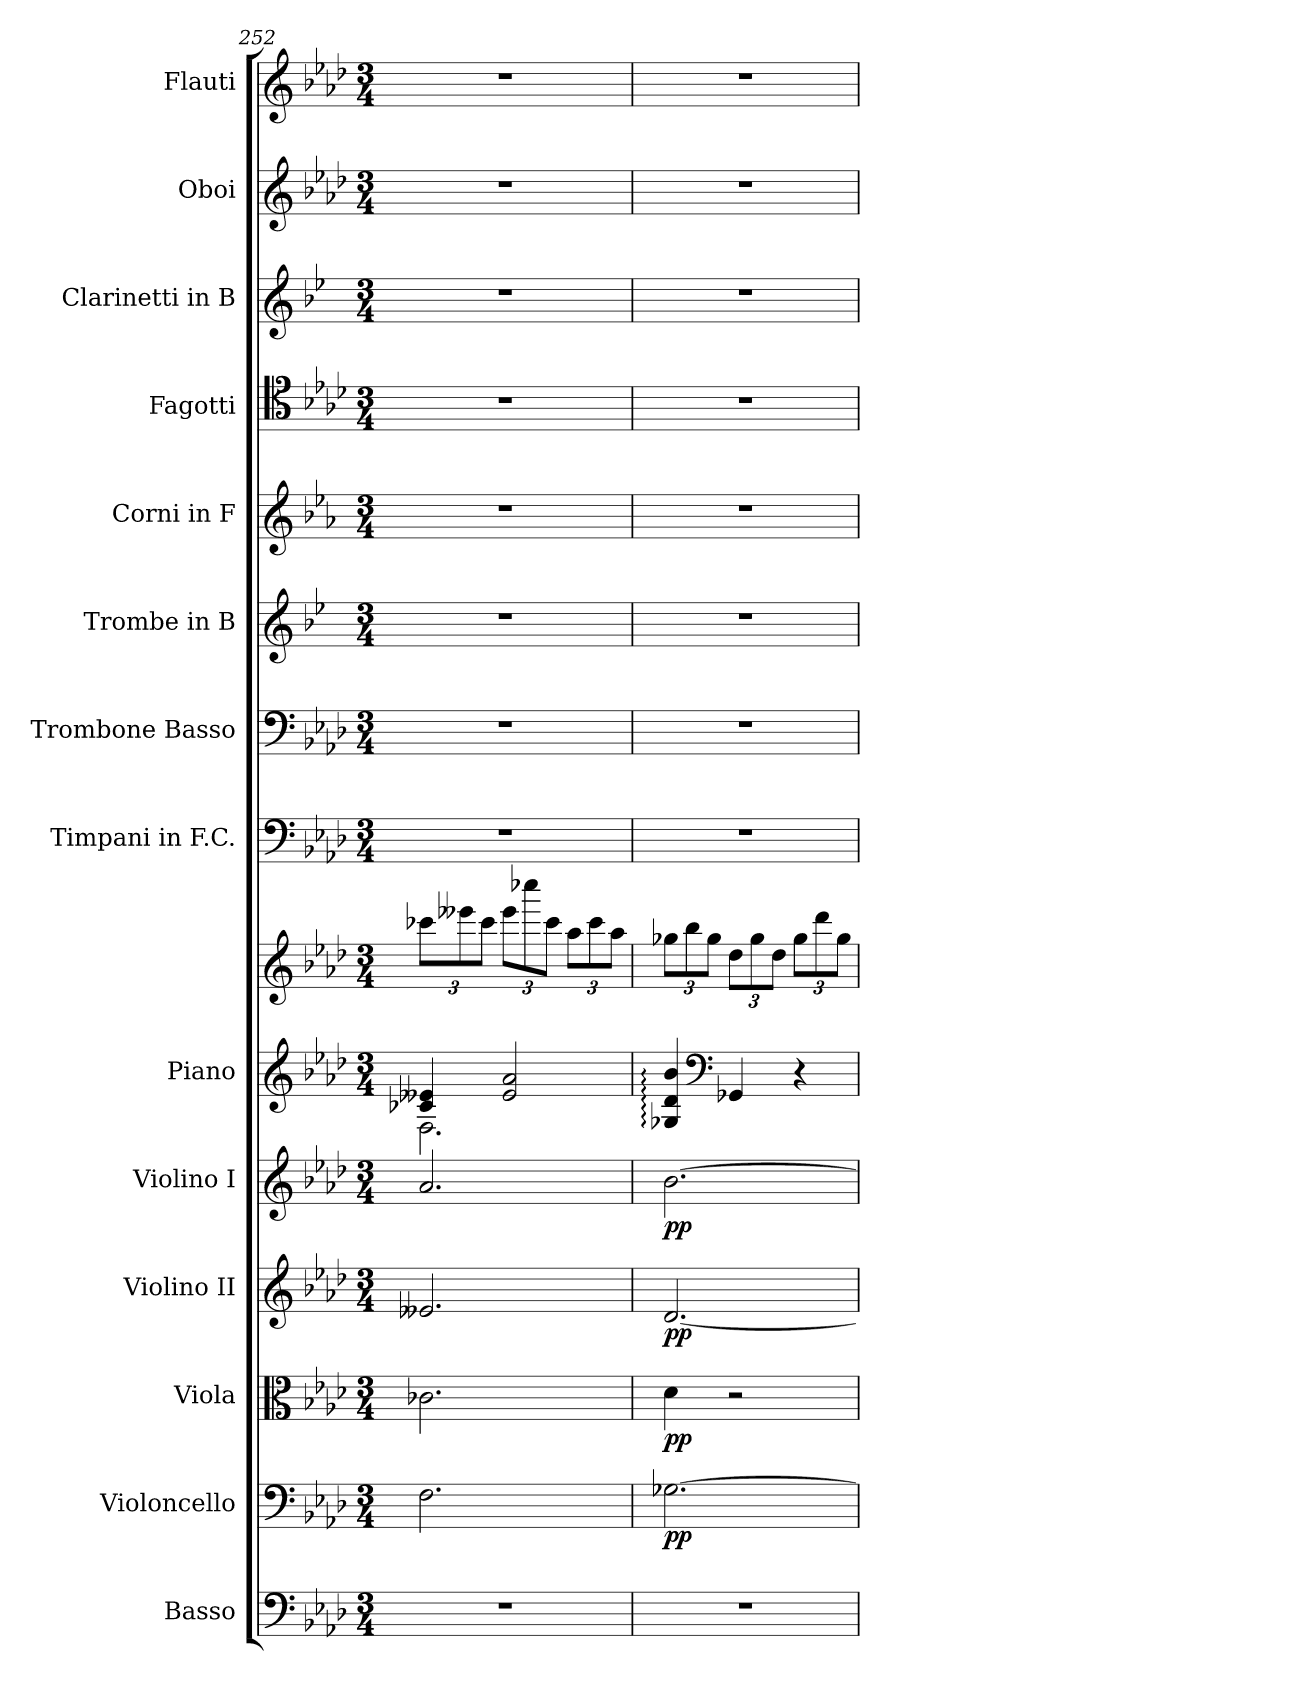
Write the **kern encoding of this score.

**kern	**kern	**dynam	**kern	**dynam	**kern	**dynam	**kern	**dynam	**kern	**kern	**kern	**kern	**kern	**kern	**kern	**kern	**kern	**kern
*part14	*part13	*part13	*part12	*part12	*part11	*part11	*part10	*part10	*part9	*part9	*part8	*part7	*part6	*part5	*part4	*part3	*part2	*part1
*staff15	*staff14	*staff14	*staff13	*staff13	*staff12	*staff12	*staff11	*staff11	*staff10	*staff9	*staff8	*staff7	*staff6	*staff5	*staff4	*staff3	*staff2	*staff1
*I"Basso	*I"Violoncello	*	*I"Viola	*	*I"Violino II	*	*I"Violino I	*	*I"Piano	*	*I"Timpani in F.C.	*I"Trombone Basso	*I"Trombe in B	*I"Corni in F	*I"Fagotti	*I"Clarinetti in B	*I"Oboi	*I"Flauti
*	*	*	*	*	*	*	*	*	*I'Pno.	*	*I'Timp.	*	*	*	*	*	*I'Ob.	*I'Fl.
!!LO:PB:g=z
*clefF4	*clefF4	*	*clefC3	*	*clefG2	*	*clefG2	*	*clefG2	*clefG2	*clefF4	*clefF4	*clefG2	*clefG2	*clefC4	*clefG2	*clefG2	*clefG2
*ITrd7c12	*	*	*	*	*	*	*	*	*	*	*	*	*ITrd1c2	*ITrd4c7	*	*ITrd1c2	*	*
*k[b-e-a-d-]	*k[b-e-a-d-]	*	*k[b-e-a-d-]	*	*k[b-e-a-d-]	*	*k[b-e-a-d-]	*	*k[b-e-a-d-]	*k[b-e-a-d-]	*k[b-e-a-d-]	*k[b-e-a-d-]	*k[b-e-a-d-]	*k[b-e-a-d-]	*k[b-e-a-d-]	*k[b-e-a-d-]	*k[b-e-a-d-]	*k[b-e-a-d-]
*M3/4	*M3/4	*	*M3/4	*	*M3/4	*	*M3/4	*	*M3/4	*M3/4	*M3/4	*M3/4	*M3/4	*M3/4	*M3/4	*M3/4	*M3/4	*M3/4
=252	=252	=252	=252	=252	=252	=252	=252	=252	=252	=252	=252	=252	=252	=252	=252	=252	=252	=252
*	*	*	*	*	*	*	*	*	*^	*	*	*	*	*	*	*	*	*
*	*	*	*	*	*	*	*	*	*	*	*Xbrackettup	*	*	*	*	*	*	*	*
2.r	2.F\	.	2.c-X\	.	2.e--X/	.	2.a-/	.	4c-X/ 4e--X/	2.F\	12ccc-X\L	2.r	2.r	2.r	2.r	2.r	2.r	2.r	2.r
.	.	.	.	.	.	.	.	.	.	.	12eee--X\	.	.	.	.	.	.	.	.
.	.	.	.	.	.	.	.	.	.	.	12ccc-\J	.	.	.	.	.	.	.	.
.	.	.	.	.	.	.	.	.	2e--/ 2a-/	.	12eee--\L	.	.	.	.	.	.	.	.
.	.	.	.	.	.	.	.	.	.	.	12cccc-X\	.	.	.	.	.	.	.	.
.	.	.	.	.	.	.	.	.	.	.	12ccc-\J	.	.	.	.	.	.	.	.
.	.	.	.	.	.	.	.	.	.	.	12aa-\L	.	.	.	.	.	.	.	.
.	.	.	.	.	.	.	.	.	.	.	12ccc-\	.	.	.	.	.	.	.	.
.	.	.	.	.	.	.	.	.	.	.	12aa-\J	.	.	.	.	.	.	.	.
*	*	*	*	*	*	*	*	*	*v	*v	*	*	*	*	*	*	*	*	*
=253	=253	=253	=253	=253	=253	=253	=253	=253	=253	=253	=253	=253	=253	=253	=253	=253	=253	=253
!	!	!LO:DY:b	!	!LO:DY:b	!	!LO:DY:b	!	!LO:DY:b	!	!	!	!	!	!	!	!	!	!
2.r	[2.G-X\	pp	4d-\	pp	[2.d-/	pp	[2.b-\	pp	4G-X/: 4d-/: 4b-/:	12gg-X\L	2.r	2.r	2.r	2.r	2.r	2.r	2.r	2.r
.	.	.	.	.	.	.	.	.	.	12bb-\	.	.	.	.	.	.	.	.
.	.	.	.	.	.	.	.	.	.	12gg-\J	.	.	.	.	.	.	.	.
*	*	*	*	*	*	*	*	*	*clefF4	*	*	*	*	*	*	*	*	*
.	.	.	2r	.	.	.	.	.	4GG-X/	12dd-\L	.	.	.	.	.	.	.	.
.	.	.	.	.	.	.	.	.	.	12gg-\	.	.	.	.	.	.	.	.
.	.	.	.	.	.	.	.	.	.	12dd-\J	.	.	.	.	.	.	.	.
.	.	.	.	.	.	.	.	.	4r	12gg-\L	.	.	.	.	.	.	.	.
.	.	.	.	.	.	.	.	.	.	12ddd-\	.	.	.	.	.	.	.	.
.	.	.	.	.	.	.	.	.	.	12gg-\J	.	.	.	.	.	.	.	.
=	=	=	=	=	=	=	=	=	=	=	=	=	=	=	=	=	=	=
*-	*-	*-	*-	*-	*-	*-	*-	*-	*-	*-	*-	*-	*-	*-	*-	*-	*-	*-
